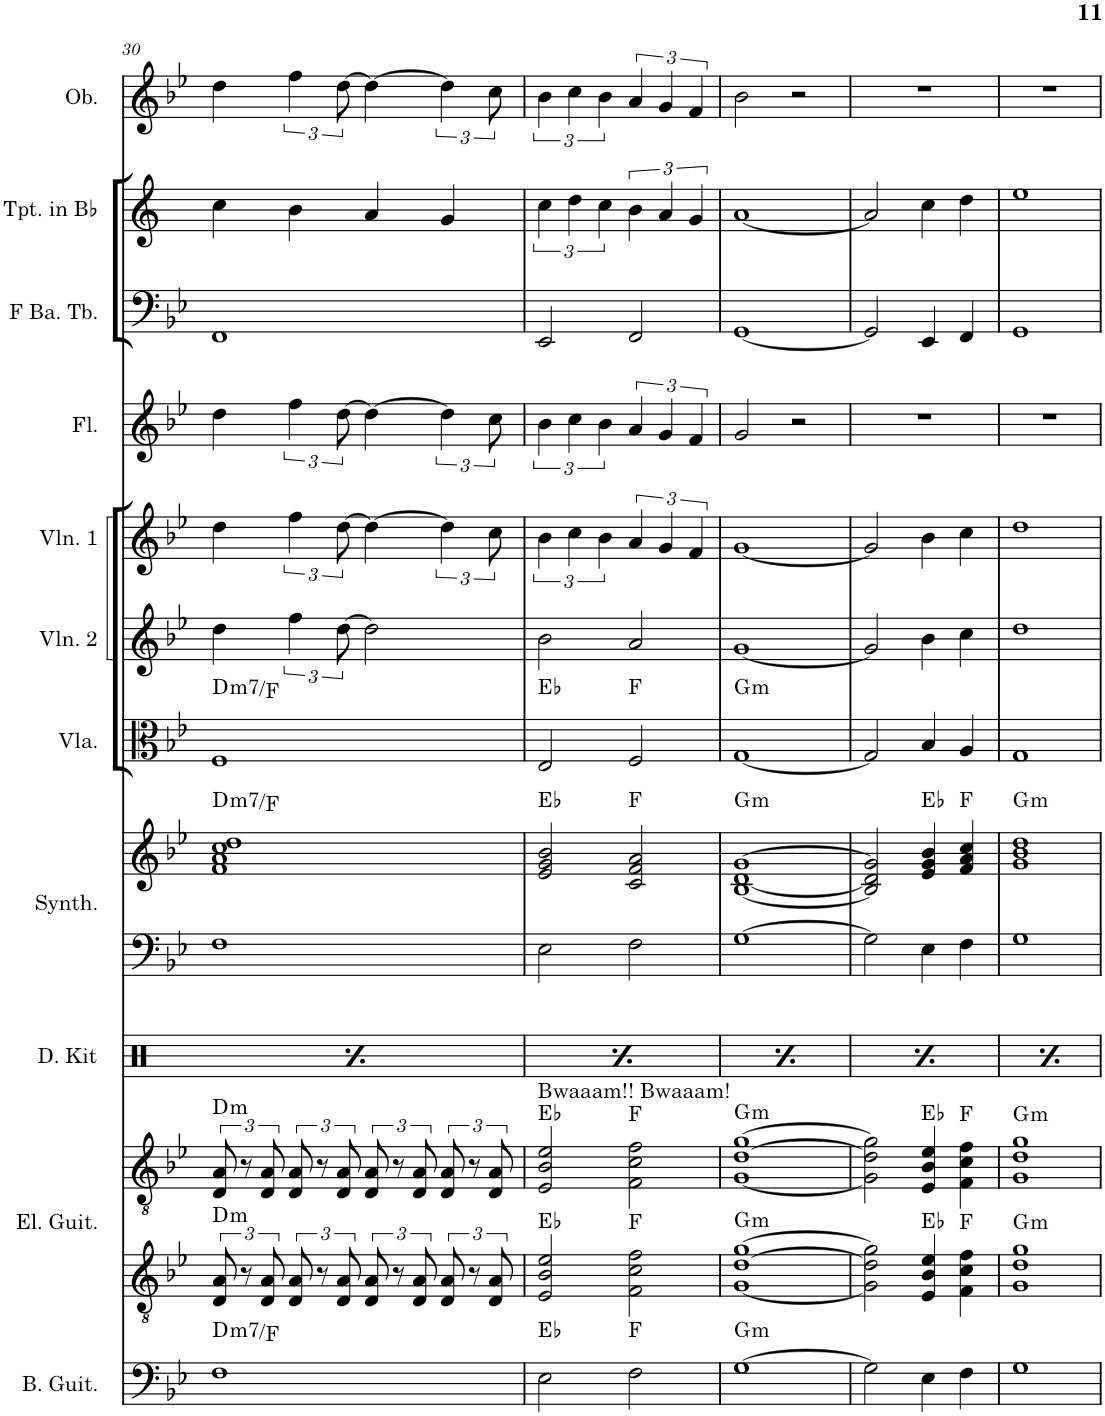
**kern	**harte	**kern	**kern	**harte	**kern	**kern	**kern	**harte	**kern	**harte	**kern	**kern	**kern	**kern	**kern	**kern
*part11	*part11	*part10	*part10	*part10	*part9	*part8	*part8	*part8	*part7	*part7	*part6	*part5	*part4	*part3	*part2	*part1
*staff13	*	*staff12	*staff11	*	*staff10	*staff9	*staff8	*	*staff7	*	*staff6	*staff5	*staff4	*staff3	*staff2	*staff1
*I"Bass Guitar	*	*I"Electric Guitar	*	*	*I"Drum Kit	*I"Choir Synthesizer	*	*	*I"Viola	*	*I"Violin 2	*I"Violin 1	*I"Flute	*I"F Bass Tuba	*I"Trumpet in Bb	*I"Oboe
*I'B. Guit.	*	*I'El. Guit.	*	*	*I'D. Kit	*I'Synth.	*	*	*I'Vla.	*	*I'Vln. 2	*I'Vln. 1	*I'Fl.	*I'F Ba. Tb.	*I'Tpt. in Bb	*I'Ob.
!!LO:PB:g=z
*clefF4	*	*clefGv2	*clefGv2	*	*clefX	*clefF4	*clefG2	*	*clefC3	*	*clefG2	*clefG2	*clefG2	*clefF4	*clefG2	*clefG2
*Trd7c12	*	*	*	*	*	*	*	*	*	*	*	*	*	*	*Trd1c2	*
*k[b-e-]	*	*k[b-e-]	*k[b-e-]	*	*k[]	*k[b-e-]	*k[b-e-]	*	*k[b-e-]	*	*k[b-e-]	*k[b-e-]	*k[b-e-]	*k[b-e-]	*k[]	*k[b-e-]
*M4/4	*	*M4/4	*M4/4	*	*M4/4	*M4/4	*M4/4	*	*M4/4	*	*M4/4	*M4/4	*M4/4	*M4/4	*M4/4	*M4/4
=30	=30	=30	=30	=30	=30	=30	=30	=30	=30	=30	=30	=30	=30	=30	=30	=30
*	*	*	*	*	*^	*	*	*	*	*	*	*	*	*	*	*
!	!LO:H:kt=m7	!	!	!LO:H:n=1:kt=m	!	!	!	!	!	!	!	!	!	!	!	!	!
!	!	!	!	!LO:H:n=2:kt=m	!	!	!	!	!LO:H:kt=m7	!	!LO:H:kt=m7	!	!	!	!	!	!
1F	D:min7/b3	12D/ 12A/	12D/ 12A/	D:min D:min	6Rgg/	12Rf\	1F	1f 1a 1cc 1dd	D:min7/b3	1F	D:min7/b3	4dd\	4dd\	4dd\	1FF	4cc\	4dd\
.	.	12r	12r	.	.	12r	.	.	.	.	.	.	.	.	.	.	.
.	.	12D/ 12A/	12D/ 12A/	.	12Rgg/	12Rf\	.	.	.	.	.	.	.	.	.	.	.
.	.	12D/ 12A/	12D/ 12A/	.	6Rgg/	12Rcc\	.	.	.	.	.	6ff\	6ff\	6ff\	.	4b\	6ff\
.	.	12r	12r	.	.	12r	.	.	.	.	.	.	.	.	.	.	.
.	.	12D/ 12A/	12D/ 12A/	.	12Rgg/	12Rf\	.	.	.	.	.	[12dd\	[12dd\	[12dd\	.	.	[12dd\
.	.	12D/ 12A/	12D/ 12A/	.	6Rgg/	12Rf\	.	.	.	.	.	2dd\]	4dd\_	4dd\_	.	4a/	4dd\_
.	.	12r	12r	.	.	12r	.	.	.	.	.	.	.	.	.	.	.
.	.	12D/ 12A/	12D/ 12A/	.	12Rgg/	12Rf\	.	.	.	.	.	.	.	.	.	.	.
.	.	12D/ 12A/	12D/ 12A/	.	6Rgg/	12Rcc\	.	.	.	.	.	.	6dd\]	6dd\]	.	4g/	6dd\]
.	.	12r	12r	.	.	12r	.	.	.	.	.	.	.	.	.	.	.
.	.	12D/ 12A/	12D/ 12A/	.	12Rgg/	12Rf\	.	.	.	.	.	.	12cc\	12cc\	.	.	12cc\
=31	=31	=31	=31	=31	=31	=31	=31	=31	=31	=31	=31	=31	=31	=31	=31	=31	=31
!	!	!	!LO:TX:a:t=Bwaaam!! Bwaaam!	!	!	!	!	!	!	!	!	!	!	!	!	!	!
2E-\	Eb:maj	2E-/ 2B-/ 2e-/	2E-/ 2B-/ 2e-/	Eb:maj Eb:maj	6Rgg/	12Rf\	2E-\	2e-/ 2g/ 2b-/	Eb:maj	2E-/	Eb:maj	2b-\	6b-\	6b-\	2EE-/	6cc\	6b-\
.	.	.	.	.	.	12r	.	.	.	.	.	.	.	.	.	.	.
.	.	.	.	.	12Rgg/	12Rf\	.	.	.	.	.	.	6cc\	6cc\	.	6dd\	6cc\
.	.	.	.	.	6Rgg/	12Rcc\	.	.	.	.	.	.	.	.	.	.	.
.	.	.	.	.	.	12r	.	.	.	.	.	.	6b-\	6b-\	.	6cc\	6b-\
.	.	.	.	.	12Rgg/	12Rf\	.	.	.	.	.	.	.	.	.	.	.
2F\	F:maj	2F\ 2c\ 2f\	2F\ 2c\ 2f\	F:maj F:maj	6Rgg/	12Rf\	2F\	2c/ 2f/ 2a/	F:maj	2F/	F:maj	2a/	6a/	6a/	2FF/	6b\	6a/
.	.	.	.	.	.	12r	.	.	.	.	.	.	.	.	.	.	.
.	.	.	.	.	12Rgg/	12Rf\	.	.	.	.	.	.	6g/	6g/	.	6a/	6g/
.	.	.	.	.	6Rgg/	12Rcc\	.	.	.	.	.	.	.	.	.	.	.
.	.	.	.	.	.	12r	.	.	.	.	.	.	6f/	6f/	.	6g/	6f/
.	.	.	.	.	12Rgg/	12Rf\	.	.	.	.	.	.	.	.	.	.	.
=32	=32	=32	=32	=32	=32	=32	=32	=32	=32	=32	=32	=32	=32	=32	=32	=32	=32
!	!LO:H:kt=m	!	!	!LO:H:n=1:kt=m	!	!	!	!	!	!	!	!	!	!	!	!	!
!	!	!	!	!LO:H:n=2:kt=m	!	!	!	!	!LO:H:kt=m	!	!LO:H:kt=m	!	!	!	!	!	!
[1G	G:min	[1G [1d [1g	[1G [1d [1g	G:min G:min	6Rgg/	12Rf\	[1G	[1B- [1d [1g	G:min	[1G	G:min	[1g	[1g	2g/	[1GG	[1a	2b-\
.	.	.	.	.	.	12r	.	.	.	.	.	.	.	.	.	.	.
.	.	.	.	.	12Rgg/	12Rf\	.	.	.	.	.	.	.	.	.	.	.
.	.	.	.	.	6Rgg/	12Rcc\	.	.	.	.	.	.	.	.	.	.	.
.	.	.	.	.	.	12r	.	.	.	.	.	.	.	.	.	.	.
.	.	.	.	.	12Rgg/	12Rf\	.	.	.	.	.	.	.	.	.	.	.
.	.	.	.	.	6Rgg/	12Rf\	.	.	.	.	.	.	.	2r	.	.	2r
.	.	.	.	.	.	12r	.	.	.	.	.	.	.	.	.	.	.
.	.	.	.	.	12Rgg/	12Rf\	.	.	.	.	.	.	.	.	.	.	.
.	.	.	.	.	6Rgg/	12Rcc\	.	.	.	.	.	.	.	.	.	.	.
.	.	.	.	.	.	12r	.	.	.	.	.	.	.	.	.	.	.
.	.	.	.	.	12Rgg/	12Rf\	.	.	.	.	.	.	.	.	.	.	.
=33	=33	=33	=33	=33	=33	=33	=33	=33	=33	=33	=33	=33	=33	=33	=33	=33	=33
2G\]	.	2G\] 2d\] 2g\]	2G\] 2d\] 2g\]	.	6Rgg/	12Rf\	2G\]	2B-/] 2d/] 2g/]	.	2G/]	.	2g/]	2g/]	1r	2GG/]	2a/]	1r
.	.	.	.	.	.	12r	.	.	.	.	.	.	.	.	.	.	.
.	.	.	.	.	12Rgg/	12Rf\	.	.	.	.	.	.	.	.	.	.	.
.	.	.	.	.	6Rgg/	12Rcc\	.	.	.	.	.	.	.	.	.	.	.
.	.	.	.	.	.	12r	.	.	.	.	.	.	.	.	.	.	.
.	.	.	.	.	12Rgg/	12Rf\	.	.	.	.	.	.	.	.	.	.	.
4E-\	.	4E-/ 4B-/ 4e-/	4E-/ 4B-/ 4e-/	Eb:maj Eb:maj	6Rgg/	12Rf\	4E-\	4e-/ 4g/ 4b-/	Eb:maj	4B-/	.	4b-\	4b-\	.	4EE-/	4cc\	.
.	.	.	.	.	.	12r	.	.	.	.	.	.	.	.	.	.	.
.	.	.	.	.	12Rgg/	12Rf\	.	.	.	.	.	.	.	.	.	.	.
4F\	.	4F\ 4c\ 4f\	4F\ 4c\ 4f\	F:maj F:maj	6Rgg/	12Rcc\	4F\	4f/ 4a/ 4cc/	F:maj	4A/	.	4cc\	4cc\	.	4FF/	4dd\	.
.	.	.	.	.	.	12r	.	.	.	.	.	.	.	.	.	.	.
.	.	.	.	.	12Rgg/	12Rf\	.	.	.	.	.	.	.	.	.	.	.
=34	=34	=34	=34	=34	=34	=34	=34	=34	=34	=34	=34	=34	=34	=34	=34	=34	=34
!	!	!	!	!LO:H:n=1:kt=m	!	!	!	!	!	!	!	!	!	!	!	!	!
!	!	!	!	!LO:H:n=2:kt=m	!	!	!	!	!LO:H:kt=m	!	!	!	!	!	!	!	!
1G	.	1G 1d 1g	1G 1d 1g	G:min G:min	6Rgg/	12Rf\	1G	1g 1b- 1dd	G:min	1G	.	1dd	1dd	1r	1GG	1ee	1r
.	.	.	.	.	.	12r	.	.	.	.	.	.	.	.	.	.	.
.	.	.	.	.	12Rgg/	12Rf\	.	.	.	.	.	.	.	.	.	.	.
.	.	.	.	.	6Rgg/	12Rcc\	.	.	.	.	.	.	.	.	.	.	.
.	.	.	.	.	.	12r	.	.	.	.	.	.	.	.	.	.	.
.	.	.	.	.	12Rgg/	12Rf\	.	.	.	.	.	.	.	.	.	.	.
.	.	.	.	.	6Rgg/	12Rf\	.	.	.	.	.	.	.	.	.	.	.
.	.	.	.	.	.	12r	.	.	.	.	.	.	.	.	.	.	.
.	.	.	.	.	12Rgg/	12Rf\	.	.	.	.	.	.	.	.	.	.	.
.	.	.	.	.	6Rgg/	12Rcc\	.	.	.	.	.	.	.	.	.	.	.
.	.	.	.	.	.	12r	.	.	.	.	.	.	.	.	.	.	.
.	.	.	.	.	12Rgg/	12Rf\	.	.	.	.	.	.	.	.	.	.	.
*	*	*	*	*	*v	*v	*	*	*	*	*	*	*	*	*	*	*
=	=	=	=	=	=	=	=	=	=	=	=	=	=	=	=	=
*-	*-	*-	*-	*-	*-	*-	*-	*-	*-	*-	*-	*-	*-	*-	*-	*-
